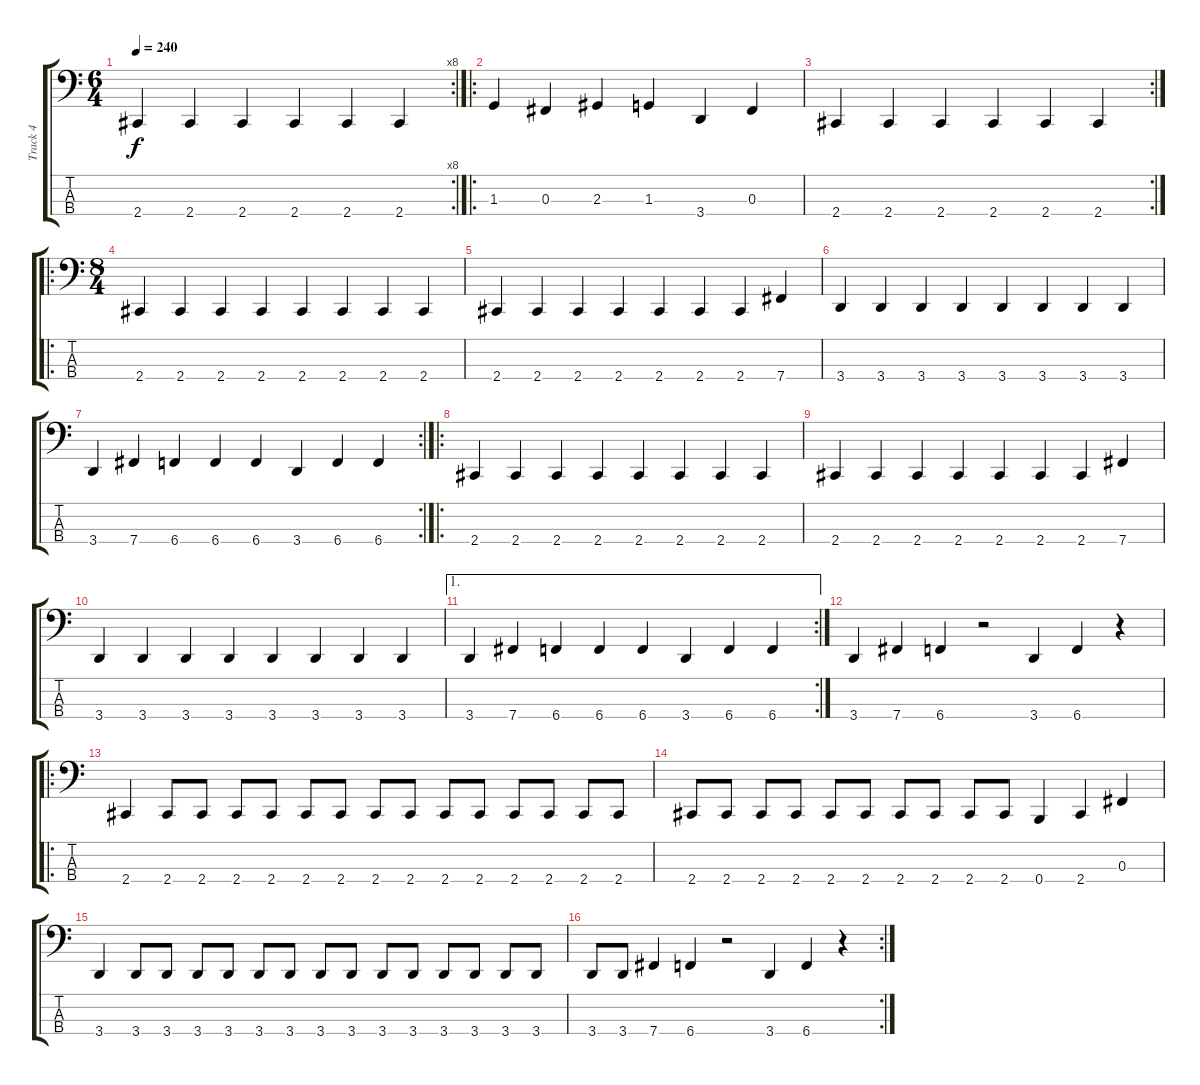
\track ("Track 4" "Track 4") {instrument electricbasspick}
\staff {score tabs}
\tuning (E2 B1 Gb1 B0) {hide}
\rc 8
\ts (6 4)
\tempo 240
\clef f4
\ks c
2.4.4{dy f} 2.4.4 2.4.4 2.4.4 2.4.4 2.4.4 |
\ro
1.3.4 0.3.4 2.3.4 1.3.4 3.4.4 0.3.4 |
\rc 2
2.4.4 2.4.4 2.4.4 2.4.4 2.4.4 2.4.4 |
\ro
\ts (8 4)
2.4.4 2.4.4 2.4.4 2.4.4 2.4.4 2.4.4 2.4.4 2.4.4 |
2.4.4 2.4.4 2.4.4 2.4.4 2.4.4 2.4.4 2.4.4 7.4.4 |
3.4.4 3.4.4 3.4.4 3.4.4 3.4.4 3.4.4 3.4.4 3.4.4 |
\rc 2
3.4.4 7.4.4 6.4.4 6.4.4 6.4.4 3.4.4 6.4.4 6.4.4 |
\ro
2.4.4 2.4.4 2.4.4 2.4.4 2.4.4 2.4.4 2.4.4 2.4.4 |
2.4.4 2.4.4 2.4.4 2.4.4 2.4.4 2.4.4 2.4.4 7.4.4 |
3.4.4 3.4.4 3.4.4 3.4.4 3.4.4 3.4.4 3.4.4 3.4.4 |
\ae 1
\rc 2
3.4.4 7.4.4 6.4.4 6.4.4 6.4.4 3.4.4 6.4.4 6.4.4 |
3.4.4 7.4.4 6.4.4 r.2 3.4.4 6.4.4 r.4 |
\ro
2.4.4 2.4.8 2.4.8 2.4.8 2.4.8 2.4.8 2.4.8 2.4.8 2.4.8 2.4.8 2.4.8 2.4.8 2.4.8 2.4.8 2.4.8 |
2.4.8 2.4.8 2.4.8 2.4.8 2.4.8 2.4.8 2.4.8 2.4.8 2.4.8 2.4.8 0.4.4 2.4.4 0.3.4 |
3.4.4 3.4.8 3.4.8 3.4.8 3.4.8 3.4.8 3.4.8 3.4.8 3.4.8 3.4.8 3.4.8 3.4.8 3.4.8 3.4.8 3.4.8 |
\rc 2
3.4.8 3.4.8 7.4.4 6.4.4 r.2 3.4.4 6.4.4 r.4
